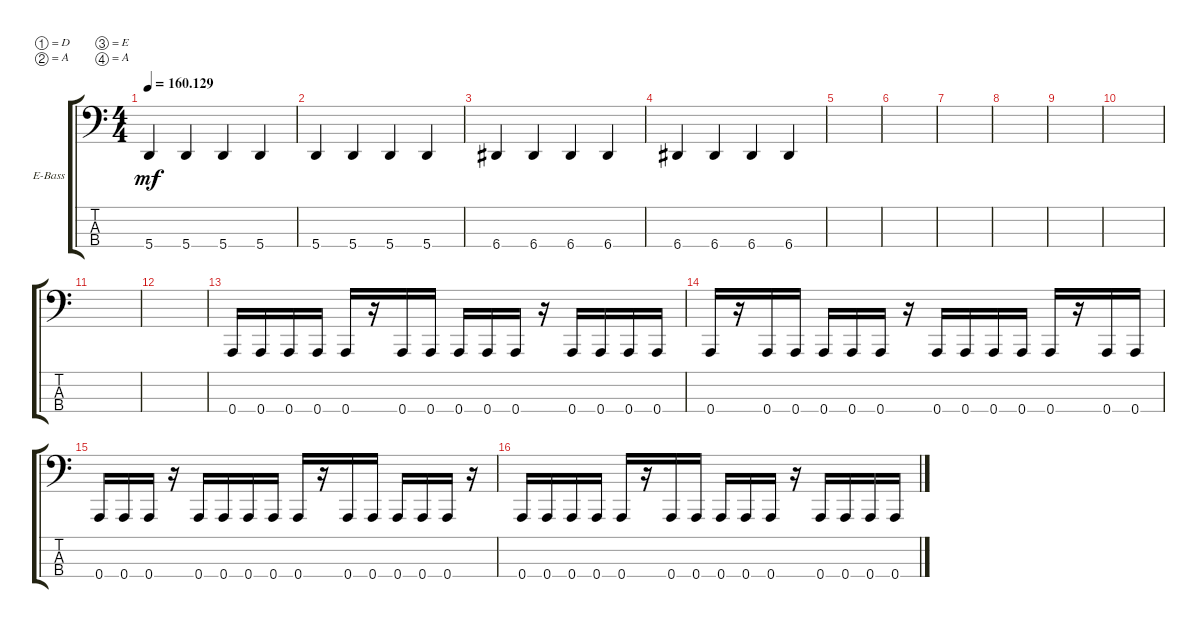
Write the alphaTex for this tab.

\bracketExtendMode groupsimilarinstruments
\firstSystemTrackNameOrientation horizontal
\otherSystemsTrackNameOrientation horizontal
\track ("Electric Bass" "E-Bass") {instrument electricbassfinger}
\staff {score tabs}
\tuning (D2 A1 E1 A0)
\ts (4 4)
\tempo
160.129
\accidentals auto
\clef f4
\ottava regular
\simile none
\ks c
5.4.4{dy mf} 5.4.4 5.4.4 5.4.4 |
5.4.4 5.4.4 5.4.4 5.4.4 |
6.4.4 6.4.4 6.4.4 6.4.4 |
6.4.4 6.4.4 6.4.4 6.4.4 |
|
|
|
|
|
|
|
|
0.4.16 0.4.16 0.4.16 0.4.16 0.4.16 r.16 0.4.16 0.4.16 0.4.16 0.4.16 0.4.16 r.16 0.4.16 0.4.16 0.4.16 0.4.16 |
0.4.16 r.16 0.4.16 0.4.16 0.4.16 0.4.16 0.4.16 r.16 0.4.16 0.4.16 0.4.16 0.4.16 0.4.16 r.16 0.4.16 0.4.16 |
0.4.16 0.4.16 0.4.16 r.16 0.4.16 0.4.16 0.4.16 0.4.16 0.4.16 r.16 0.4.16 0.4.16 0.4.16 0.4.16 0.4.16 r.16 |
0.4.16 0.4.16 0.4.16 0.4.16 0.4.16 r.16 0.4.16 0.4.16 0.4.16 0.4.16 0.4.16 r.16 0.4.16 0.4.16 0.4.16 0.4.16
